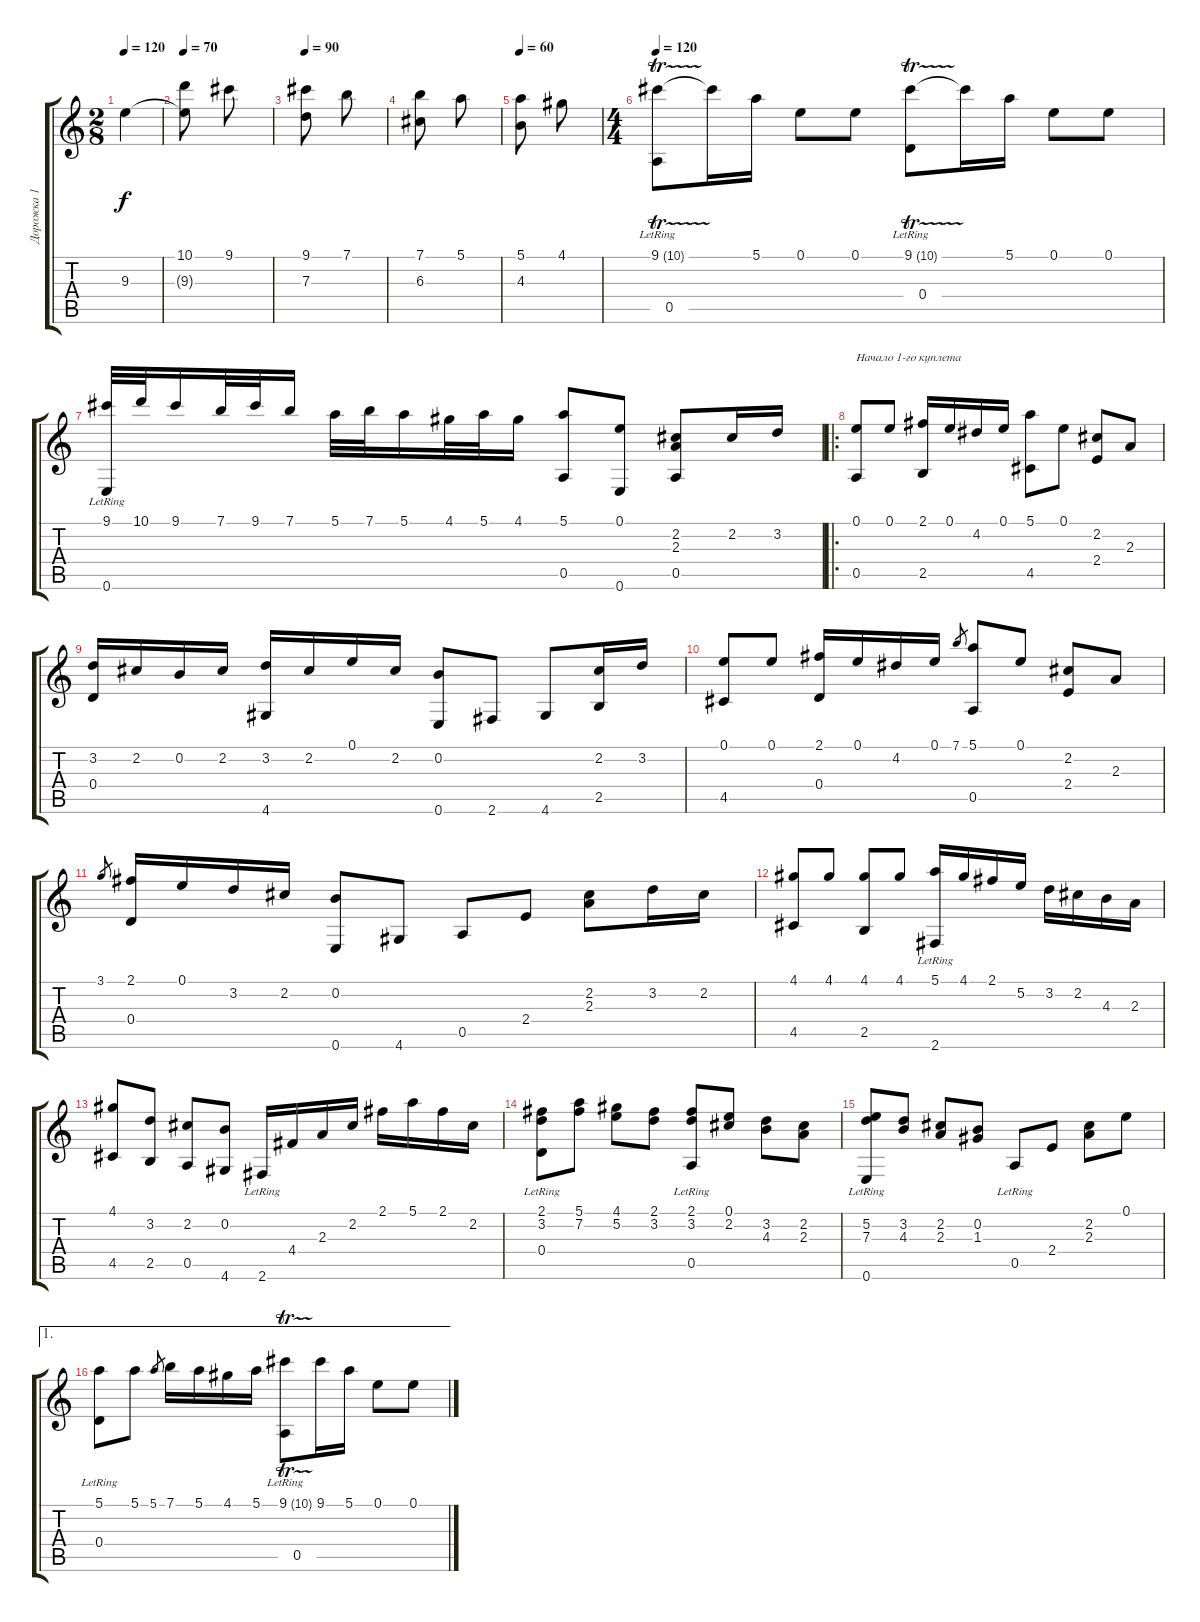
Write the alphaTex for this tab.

\track ("Дорожка 1" "Дорожка 1") {instrument acousticguitarnylon}
\staff {score tabs}
\tuning (E4 B3 G3 D3 A2 E2) {hide}
\ts (2 8)
\tempo 120
\clef g2
\ks c
9.3.4{dy f instrument acousticguitarnylon} |
\tempo 70
(10.1 9.3{t}).8 9.1.8 |
\tempo 90
(9.1 7.3).8 7.1.8 |
(7.1 6.3).8 5.1.8 |
\tempo 60
(5.1 4.3).8 4.1.8 |
\ts (4 4)
\tempo 120
(9.1{tr (10 32)} 0.5{lr}).8 9.1{t}.16 5.1.16 0.1.8 0.1.8 (9.1{tr (10 32)} 0.4{lr}).8 9.1{t}.16 5.1.16 0.1.8 0.1.8 |
(9.1 0.6{lr}).32 10.1.32 9.1.16 7.1.32 9.1.32 7.1.16 5.1.32 7.1.32 5.1.16 4.1.32 5.1.32 4.1.16 (5.1 0.5).8 (0.1 0.6).8 (2.2 2.3 0.5).8 2.2.16 3.2.16 |
\ro
(0.1 0.5).8{txt "Начало 1-го куплета"} 0.1.8 (2.1 2.5).16 0.1.16 4.2.16 0.1.16 (5.1 4.5).8 0.1.8 (2.2 2.4).8 2.3.8 |
(3.2 0.4).16 2.2.16 0.2.16 2.2.16 (3.2 4.6).16 2.2.16 0.1.16 2.2.16 (0.2 0.6).8 2.6.8 4.6.8 (2.2 2.5).16 3.2.16 |
(0.1 4.5).8 0.1.8 (2.1 0.4).16 0.1.16 4.2.16 0.1.16 7.1.8{gr} (5.1 0.5).8 0.1.8 (2.2 2.4).8 2.3.8 |
3.1.8{gr} (2.1 0.4).16 0.1.16 3.2.16 2.2.16 (0.2 0.6).8 4.6.8 0.5.8 2.4.8 (2.2 2.3).8 3.2.16 2.2.16 |
(4.1 4.5).8 4.1.8 (4.1 2.5).8 4.1.8 (5.1 2.6{lr}).16 4.1.16 2.1.16 5.2.16 3.2.16 2.2.16 4.3.16 2.3.16 |
(4.1 4.5).8 (3.2 2.5).8 (2.2 0.5).8 (0.2 4.6).8 2.6{lr}.16 4.4.16 2.3.16 2.2.16 2.1.16 5.1.16 2.1.16 2.2.16 |
(2.1 3.2 0.4{lr}).8 (5.1 7.2).8 (4.1 5.2).8 (2.1 3.2).8 (2.1 3.2 0.5{lr}).8 (0.1 2.2).8 (3.2 4.3).8 (2.2 2.3).8 |
(5.2 7.3 0.6{lr}).8 (3.2 4.3).8 (2.2 2.3).8 (0.2 1.3).8 0.5{lr}.8 2.4.8 (2.2 2.3).8 0.1.8 |
\ae 1
(5.1 0.4{lr}).8 5.1.8 5.1.8{gr} 7.1.16 5.1.16 4.1.16 5.1.16 (9.1{tr (10 32)} 0.5{lr}).8 9.1.16 5.1.16 0.1.8 0.1.8
